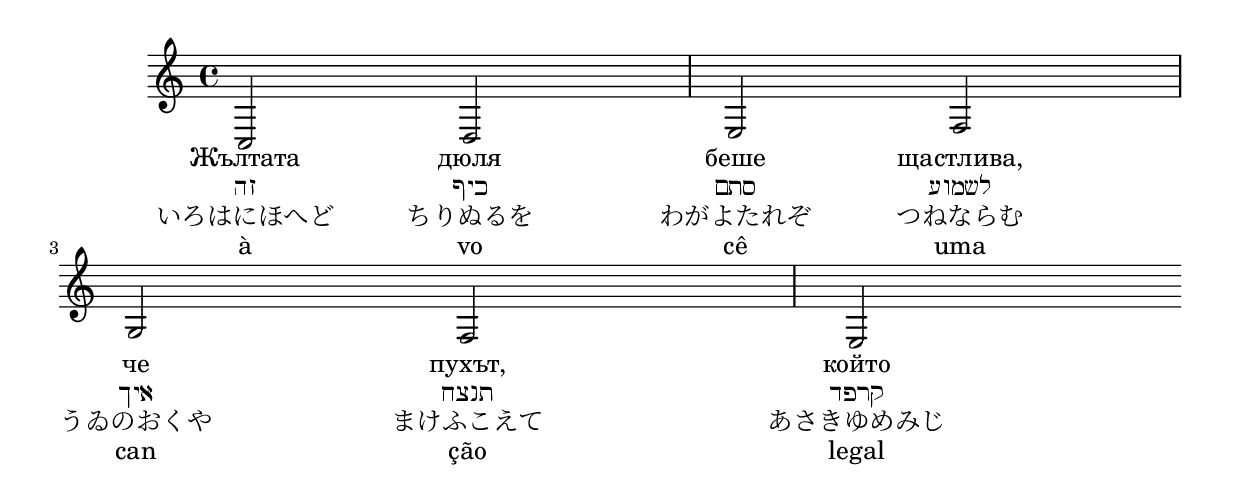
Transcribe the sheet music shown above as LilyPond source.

\version "2.7.39"

%% Edit this file using a Unicode aware editor, such as GVIM, GEDIT, Emacs

%{

You may have to install additional fonts.

Red Hat Fedora

    taipeifonts fonts-xorg-truetype ttfonts-ja fonts-arabic \
	 ttfonts-zh_CN fonts-ja fonts-hebrew 

Debian GNU/Linux

   apt-get install emacs-intl-fonts xfonts-intl-.* \
	ttf-kochi-gothic ttf-kochi-mincho \
	xfonts-bolkhov-75dpi xfonts-cronyx-100dpi xfonts-cronyx-75dpi 
%} 

\header {

  texidoc = "Various scripts may be used for texts (like titles and
lyrics) introduced by entering them in UTF-8 encoding, and using a
Pango based backend.  Depending on the fonts installed, this fragment
will render Bulgarian (Cyrillic), Hebrew, Japanese and Portuguese.

"
  
}

% Cyrillic font
bulgarian = \lyricmode {
  Жълтата дюля беше щастлива, че пухът, който цъфна, замръзна като гьон.
}

hebrew = \lyricmode { 
  זה כיף סתם לשמוע איך תנצח קרפד עץ טוב בגן.
}

japanese = \lyricmode {  
  いろはにほへど ちりぬるを
  わがよたれぞ  つねならむ
  うゐのおくや  まけふこえて
  あさきゆめみじ ゑひもせず 
 }

% "a legal song to you"
portuguese = \lyricmode { 
  à vo cê uma can ção legal
}


\relative  { 
  c2 d e f g f e
}
\addlyrics { \bulgarian }
\addlyrics { \hebrew }
\addlyrics { \japanese }
\addlyrics { \portuguese }
